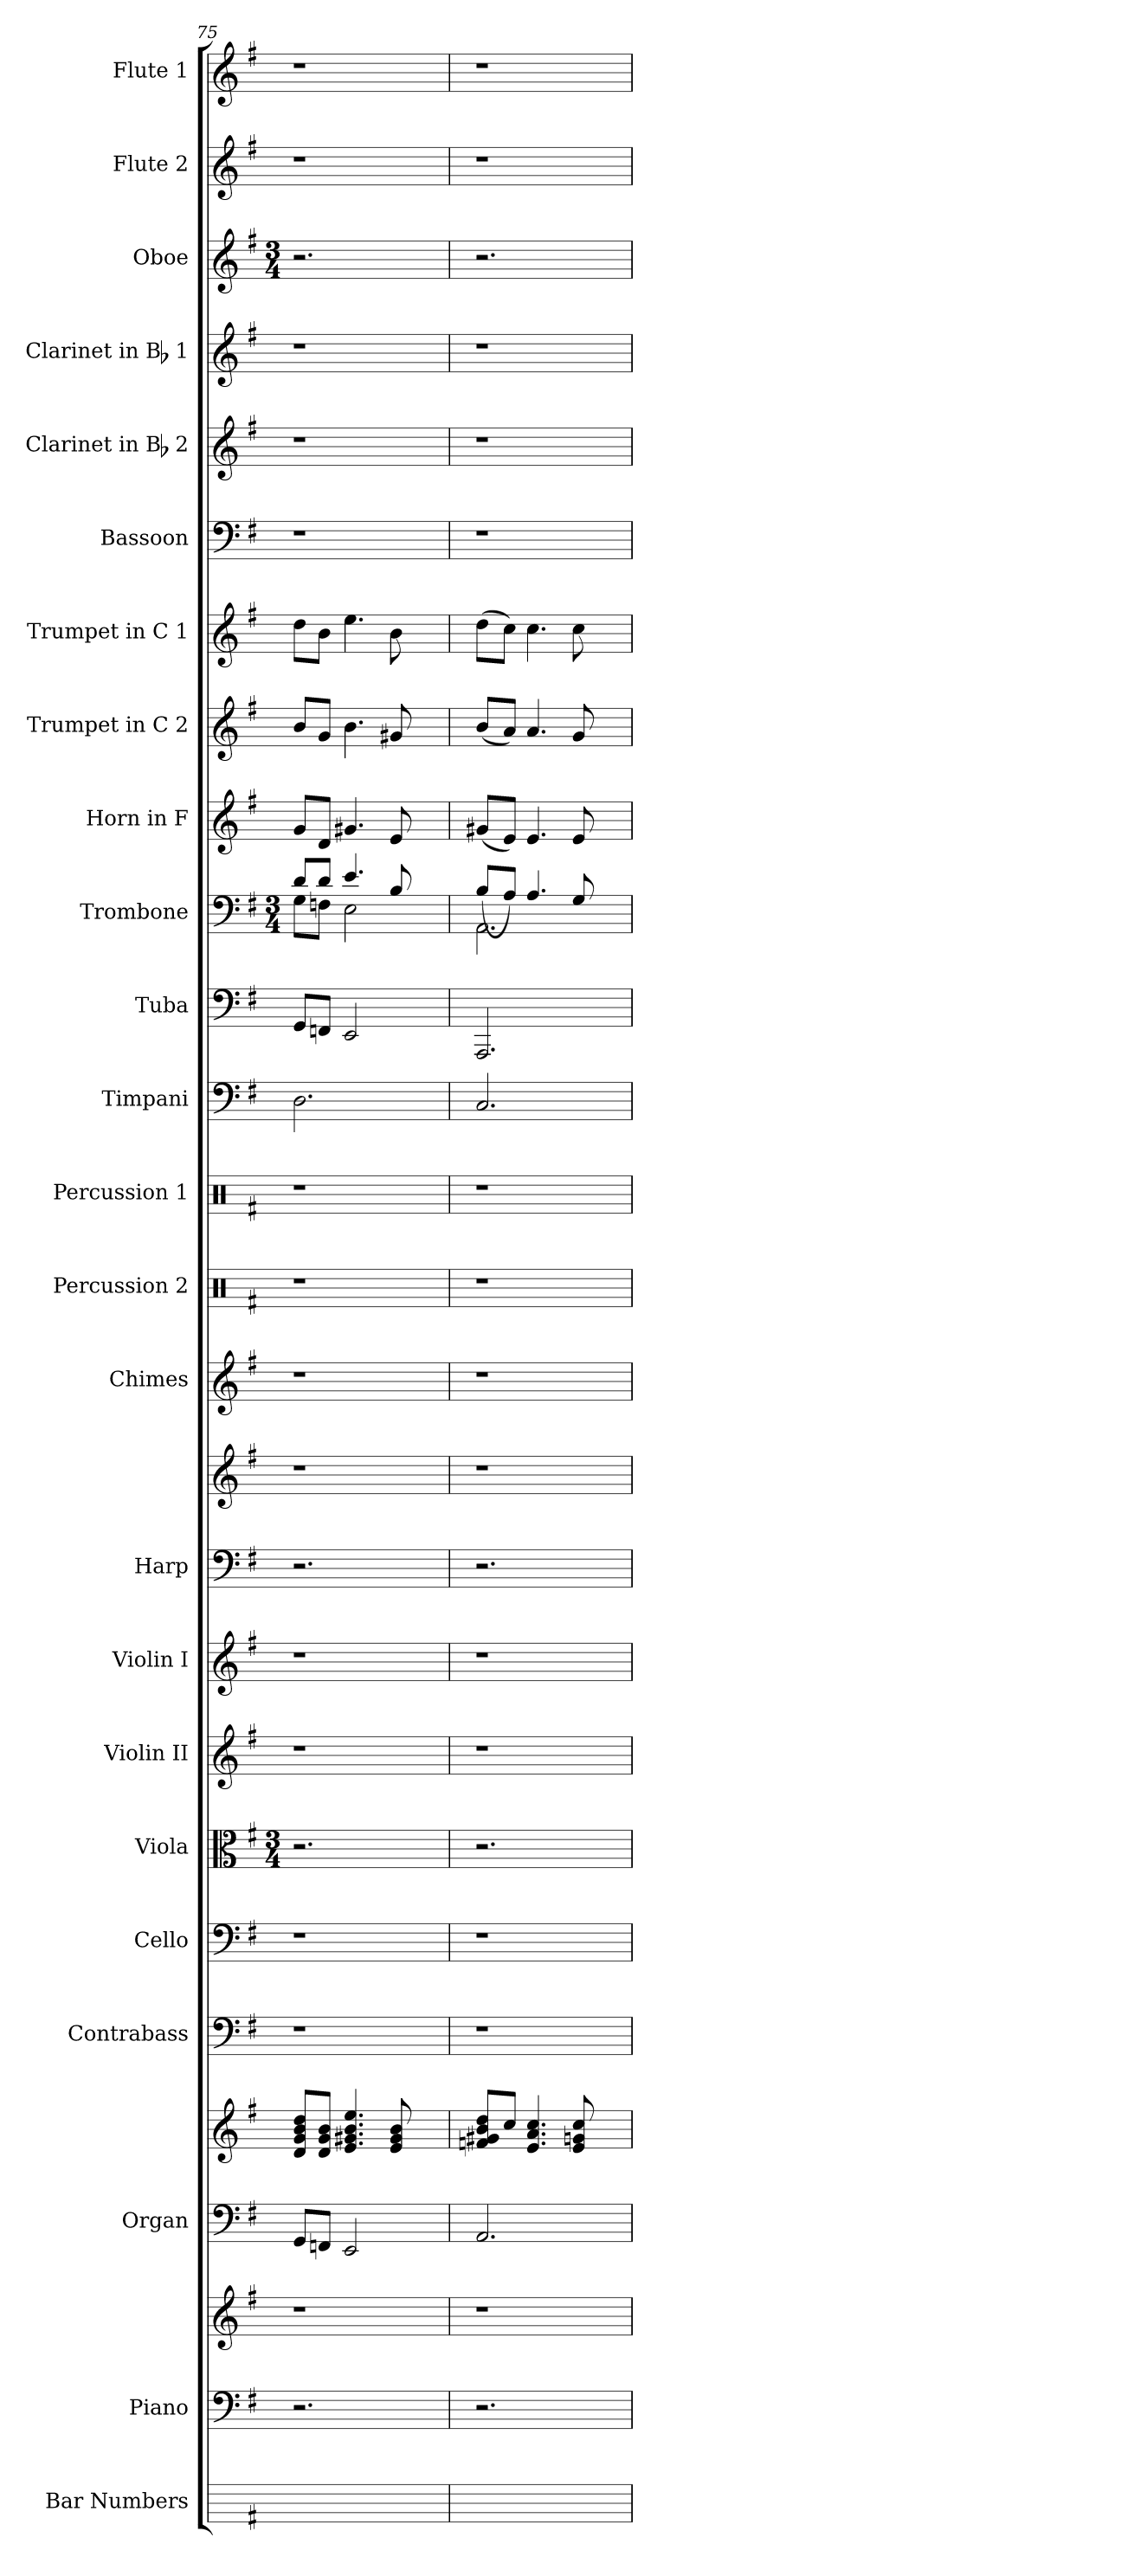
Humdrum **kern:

**kern	**kern	**kern	**kern	**kern	**kern	**kern	**kern	**kern	**kern	**kern	**kern	**kern	**kern	**kern	**kern	**kern	**kern	**kern	**kern	**kern	**kern	**kern	**kern	**kern	**kern	**kern
*part24	*part23	*part23	*part22	*part22	*part21	*part20	*part19	*part18	*part17	*part16	*part16	*part15	*part14	*part13	*part12	*part11	*part10	*part9	*part8	*part7	*part6	*part5	*part4	*part3	*part2	*part1
*staff27	*staff26	*staff25	*staff24	*staff23	*staff22	*staff21	*staff20	*staff19	*staff18	*staff17	*staff16	*staff15	*staff14	*staff13	*staff12	*staff11	*staff10	*staff9	*staff8	*staff7	*staff6	*staff5	*staff4	*staff3	*staff2	*staff1
*I"Bar Numbers	*I"Piano	*	*I"Organ	*	*I"Contrabass	*I"Cello	*I"Viola	*I"Violin II	*I"Violin I	*I"Harp	*	*I"Chimes	*I"Percussion 2	*I"Percussion 1	*I"Timpani	*I"Tuba	*I"Trombone	*I"Horn in F	*I"Trumpet in C 2	*I"Trumpet in C 1	*I"Bassoon	*I"Clarinet in Bb 2	*I"Clarinet in Bb 1	*I"Oboe	*I"Flute 2	*I"Flute 1
*	*I'Pno.	*	*I'Org.	*	*I'Cb.	*	*I'Vla.	*I'Vln. II	*I'Vln. I	*I'Hp.	*	*I'Chm.	*I'Perc. 2	*I'Perc. 1	*I'Timp.	*I'Tuba	*I'Tbn.	*	*I'Tpt 2	*I'Tpt 1	*I'Bsn.	*I'Cl 2	*I'Cl 1	*I'Ob.	*I'Fl 2	*I'Fl 1
*	*clefF4	*clefG2	*clefF4	*clefG2	*clefF4	*clefF4	*clefC3	*clefG2	*clefG2	*clefF4	*clefG2	*clefG2	*clefX	*clefX	*clefF4	*clefF4	*clefF4	*clefG2	*clefG2	*clefG2	*clefF4	*clefG2	*clefG2	*clefG2	*clefG2	*clefG2
*	*	*	*	*	*ITrd7c12	*	*	*	*	*	*	*	*	*	*	*	*	*	*	*	*	*	*	*	*	*
*k[f#]	*k[f#]	*k[f#]	*k[f#]	*k[f#]	*k[f#]	*k[f#]	*k[f#]	*k[f#]	*k[f#]	*k[f#]	*k[f#]	*k[f#]	*k[f#]	*k[f#]	*k[f#]	*k[f#]	*k[f#]	*k[f#]	*k[f#]	*k[f#]	*k[f#]	*k[f#]	*k[f#]	*k[f#]	*k[f#]	*k[f#]
*G:	*G:	*G:	*G:	*G:	*G:	*G:	*G:	*G:	*G:	*G:	*G:	*G:	*G:	*G:	*G:	*G:	*G:	*G:	*G:	*G:	*G:	*G:	*G:	*G:	*G:	*G:
*	*	*	*	*	*	*	*M3/4	*	*	*	*	*	*	*	*	*	*M3/4	*	*	*	*	*	*	*M3/4	*	*
=75	=75	=75	=75	=75	=75	=75	=75	=75	=75	=75	=75	=75	=75	=75	=75	=75	=75	=75	=75	=75	=75	=75	=75	=75	=75	=75
*	*	*	*	*	*	*	*	*	*	*	*	*	*	*	*	*	*^	*	*	*	*	*	*	*	*	*
1ryy	2.r	1r	8GG/L	8d/ 8g/ 8b/ 8dd/L	1r	1r	2.r	1r	1r	2.r	1r	1r	1r	1r	2.D\	8GG/L	8G\L	8d/L	8g/L	8b/L	8dd\L	1r	1r	1r	2.r	1r	1r
.	.	.	8FFn/J	8d/ 8g/ 8b/J	.	.	.	.	.	.	.	.	.	.	.	8FFn/J	8Fn\J	8d/J	8d/J	8g/J	8b\J	.	.	.	.	.	.
.	.	.	2EE/	4.e/ 4.g#X/ 4.b/ 4.ee/	.	.	.	.	.	.	.	.	.	.	.	2EE/	2E\	4.e/	4.g#X/	4.b\	4.ee\	.	.	.	.	.	.
.	.	.	.	8e/ 8g#/ 8b/	.	.	.	.	.	.	.	.	.	.	.	.	.	8B/	8e/	8g#X/	8b\	.	.	.	.	.	.
.	4ryy	.	4ryy	4ryy	.	.	4ryy	.	.	4ryy	.	.	.	.	4ryy	4ryy	4ryy	4ryy	4ryy	4ryy	4ryy	.	.	.	4ryy	.	.
=76	=76	=76	=76	=76	=76	=76	=76	=76	=76	=76	=76	=76	=76	=76	=76	=76	=76	=76	=76	=76	=76	=76	=76	=76	=76	=76	=76
1ryy	2.r	1r	2.AA/	8fn/ 8g#X/ 8b/ 8dd/L	1r	1r	2.r	1r	1r	2.r	1r	1r	1r	1r	2.C/	2.AAA/	2.AA\	(>8B/L	(<8g#X/L	(<8b/L	(>8dd\L	1r	1r	1r	2.r	1r	1r
.	.	.	.	8cc/J	.	.	.	.	.	.	.	.	.	.	.	.	.	8A/J)	8e/J)	8a/J)	8cc\J)	.	.	.	.	.	.
.	.	.	.	4.e/ 4.a/ 4.cc/	.	.	.	.	.	.	.	.	.	.	.	.	.	4.A/	4.e/	4.a/	4.cc\	.	.	.	.	.	.
.	.	.	.	8e/ 8gn/ 8cc/	.	.	.	.	.	.	.	.	.	.	.	.	.	8G/	8e/	8g/	8cc\	.	.	.	.	.	.
.	4ryy	.	4ryy	4ryy	.	.	4ryy	.	.	4ryy	.	.	.	.	4ryy	4ryy	4ryy	4ryy	4ryy	4ryy	4ryy	.	.	.	4ryy	.	.
*	*	*	*	*	*	*	*	*	*	*	*	*	*	*	*	*	*v	*v	*	*	*	*	*	*	*	*	*
=	=	=	=	=	=	=	=	=	=	=	=	=	=	=	=	=	=	=	=	=	=	=	=	=	=	=
*-	*-	*-	*-	*-	*-	*-	*-	*-	*-	*-	*-	*-	*-	*-	*-	*-	*-	*-	*-	*-	*-	*-	*-	*-	*-	*-
